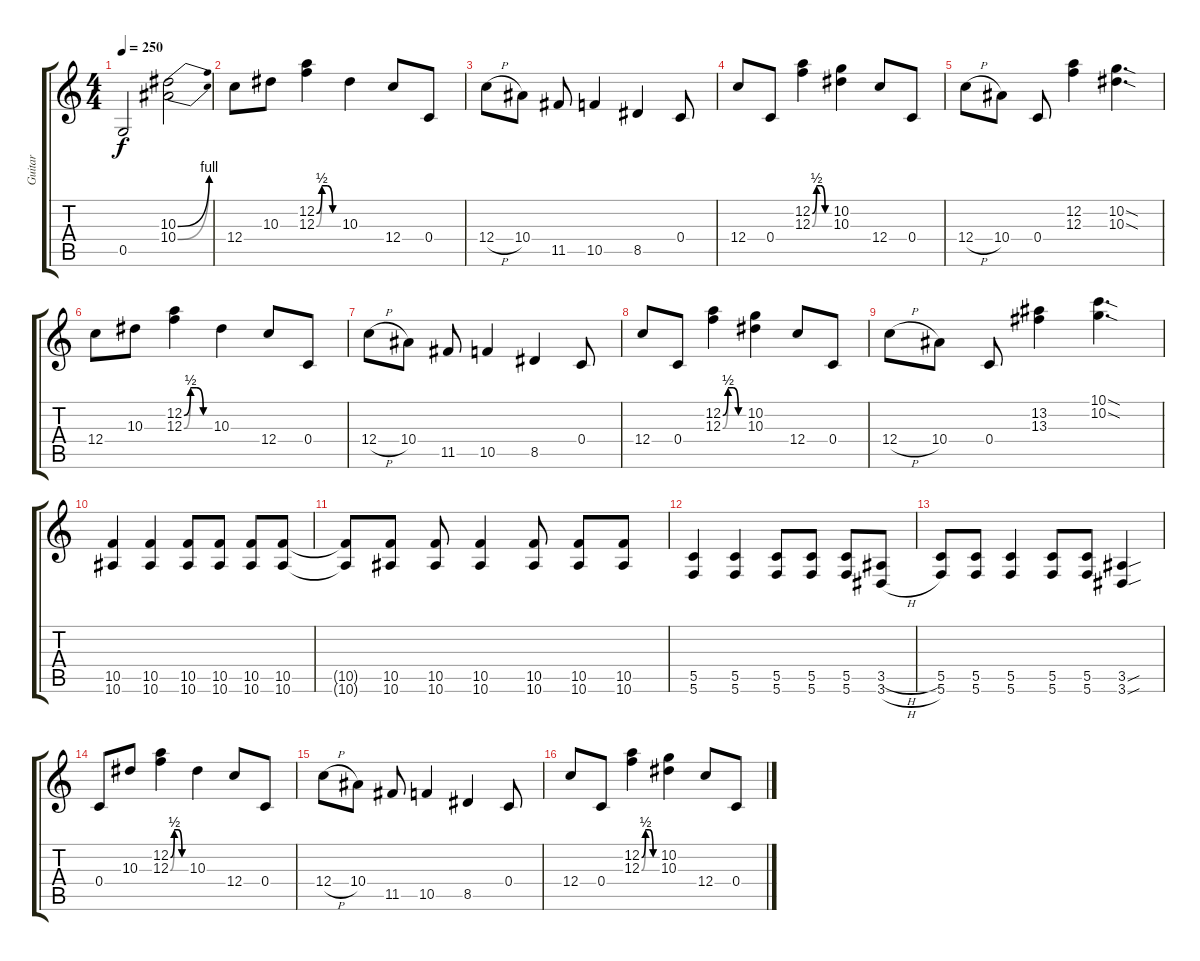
\track ("Guitar" "Guitar") {instrument distortionguitar}
\staff {score tabs}
\tuning (D4 A3 F3 C3 G2 C2) {hide}
\ts (4 4)
\tempo 250
\clef g2
\ks c
0.5.2{dy f} (10.3{be (bend 0 0 60 4)} 10.4{be (bend 0 0 60 4)}).2 |
12.4.8 10.3.8 (12.2{be (custom 0 0 15 2 30 2 45 0 60 0)} 12.3{be (custom 0 0 15 2 30 2 45 0 60 0)}).4 10.3.4 12.4.8 0.4.8 |
12.4{h}.8 10.4.8 11.5.8 10.5.4 8.5.4 0.4.8 |
12.4.8 0.4.8 (12.2{be (custom 0 0 15 2 30 2 45 0 60 0)} 12.3{be (custom 0 0 15 2 30 2 45 0 60 0)}).4 (10.2 10.3).4 12.4.8 0.4.8 |
12.4{h}.8 10.4.8 0.4.8 (12.2 12.3).4 (10.2{sod} 10.3{sod}).4{d} |
12.4.8 10.3.8 (12.2{be (custom 0 0 15 2 30 2 45 0 60 0)} 12.3{be (custom 0 0 15 2 30 2 45 0 60 0)}).4 10.3.4 12.4.8 0.4.8 |
12.4{h}.8 10.4.8 11.5.8 10.5.4 8.5.4 0.4.8 |
12.4.8 0.4.8 (12.2{be (custom 0 0 15 2 30 2 45 0 60 0)} 12.3{be (custom 0 0 15 2 30 2 45 0 60 0)}).4 (10.2 10.3).4 12.4.8 0.4.8 |
12.4{h}.8 10.4.8 0.4.8 (13.2 13.3).4 (10.1{sod} 10.2{sod}).4{d} |
(10.5 10.6).4 (10.5 10.6).4 (10.5 10.6).8 (10.5 10.6).8 (10.5 10.6).8 (10.5 10.6).8 |
(10.5{t} 10.6{t}).8 (10.5 10.6).8 (10.5 10.6).8 (10.5 10.6).4 (10.5 10.6).8 (10.5 10.6).8 (10.5 10.6).8 |
(5.5 5.6).4 (5.5 5.6).4 (5.5 5.6).8 (5.5 5.6).8 (5.5 5.6).8 (3.5{h} 3.6{h}).8 |
(5.5 5.6).8 (5.5 5.6).8 (5.5 5.6).4 (5.5 5.6).8 (5.5 5.6).8 (3.5{sou} 3.6{sou}).4 |
0.4.8 10.3.8 (12.2{be (custom 0 0 15 2 30 2 45 0 60 0)} 12.3{be (custom 0 0 15 2 30 2 45 0 60 0)}).4 10.3.4 12.4.8 0.4.8 |
12.4{h}.8 10.4.8 11.5.8 10.5.4 8.5.4 0.4.8 |
12.4.8 0.4.8 (12.2{be (custom 0 0 15 2 30 2 45 0 60 0)} 12.3{be (custom 0 0 15 2 30 2 45 0 60 0)}).4 (10.2 10.3).4 12.4.8 0.4.8
